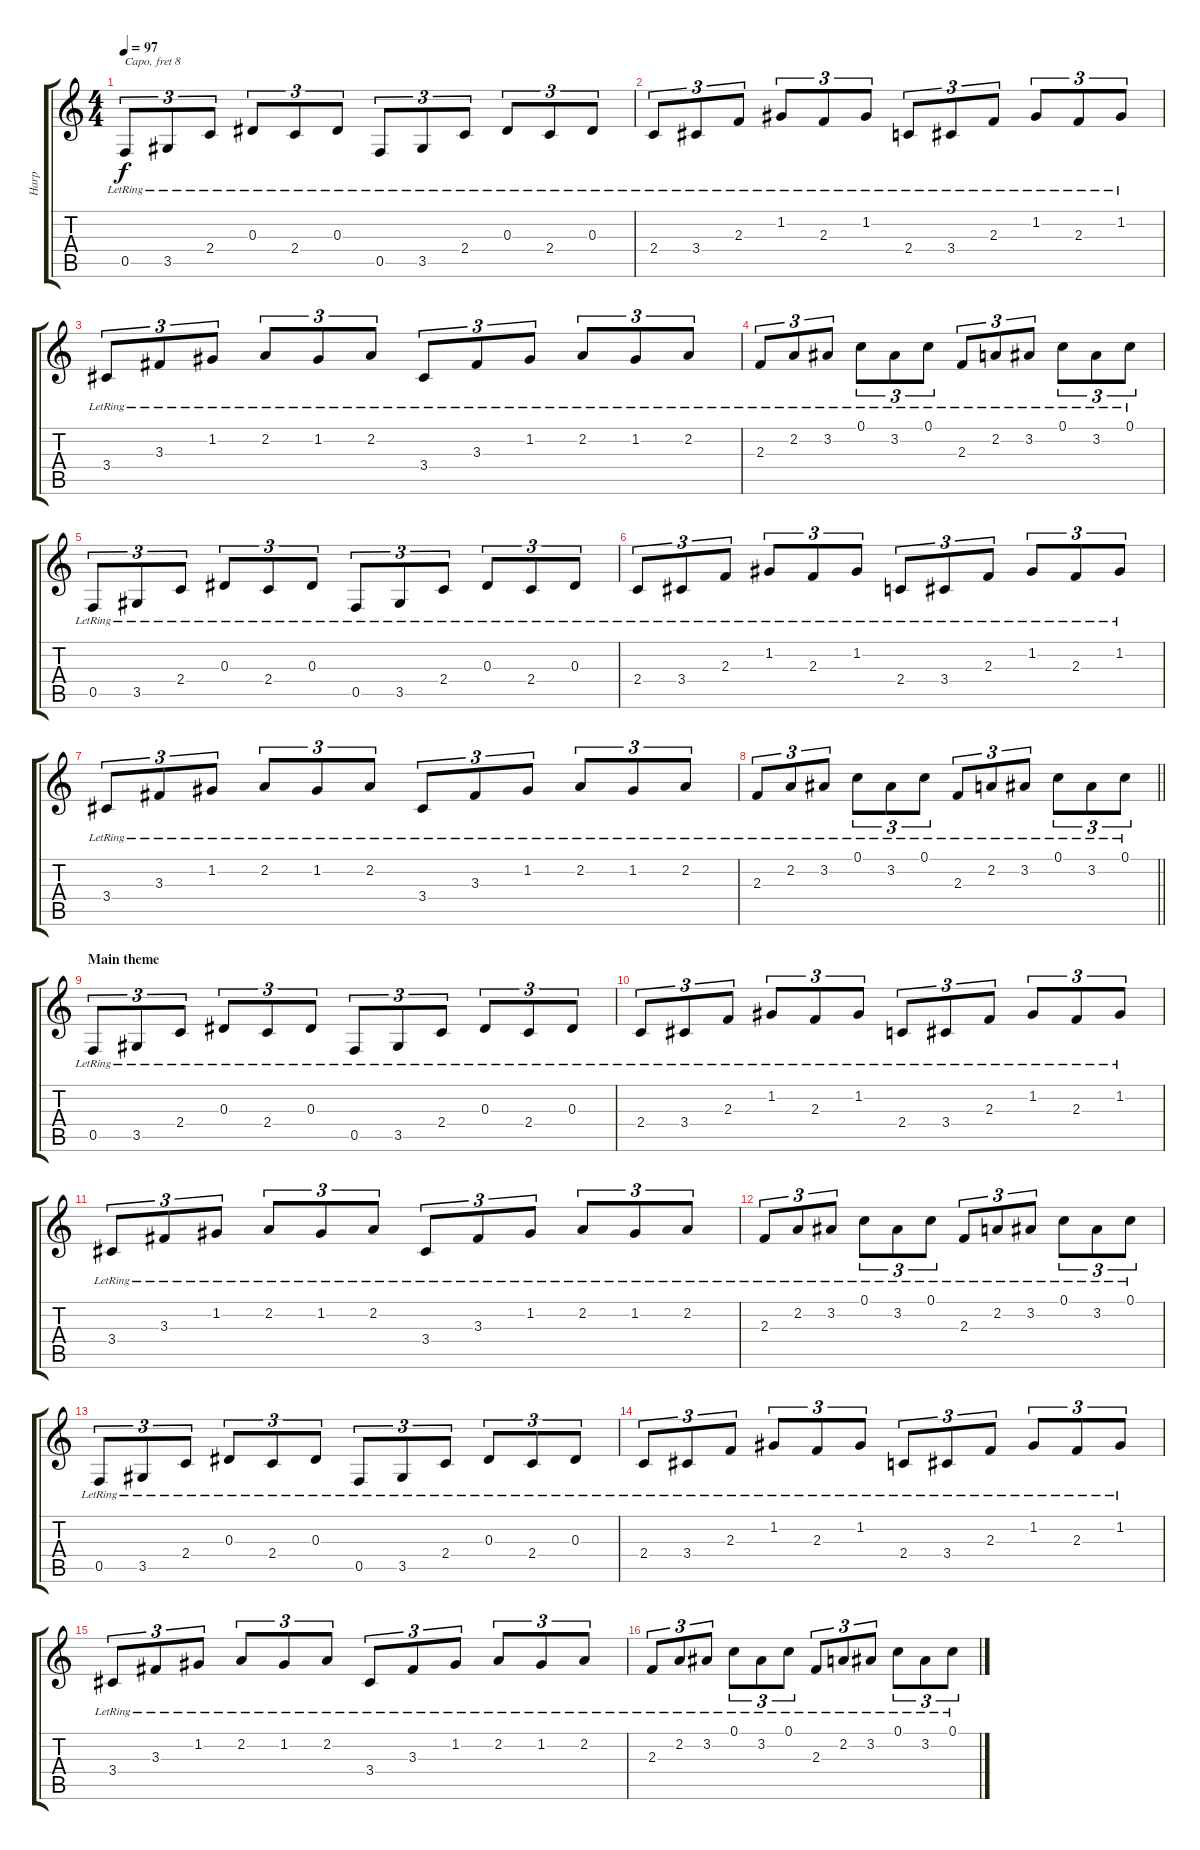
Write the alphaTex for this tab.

\track ("Harp" "Harp") {instrument orchestralharp}
\staff {score tabs}
\capo 8
\tuning (E4 B3 G3 D3 A2 E2) {hide}
\ts (4 4)
\tempo 97
\clef g2
\ks c
0.5{lr}.8{tu (3 2) dy f} 3.5{lr}.8{tu (3 2)} 2.4{lr}.8{tu (3 2)} 0.3{lr}.8{tu (3 2)} 2.4{lr}.8{tu (3 2)} 0.3{lr}.8{tu (3 2)} 0.5{lr}.8{tu (3 2)} 3.5{lr}.8{tu (3 2)} 2.4{lr}.8{tu (3 2)} 0.3{lr}.8{tu (3 2)} 2.4{lr}.8{tu (3 2)} 0.3{lr}.8{tu (3 2)} |
2.4{lr}.8{tu (3 2)} 3.4{lr}.8{tu (3 2)} 2.3{lr}.8{tu (3 2)} 1.2{lr}.8{tu (3 2)} 2.3{lr}.8{tu (3 2)} 1.2{lr}.8{tu (3 2)} 2.4{lr}.8{tu (3 2)} 3.4{lr}.8{tu (3 2)} 2.3{lr}.8{tu (3 2)} 1.2{lr}.8{tu (3 2)} 2.3{lr}.8{tu (3 2)} 1.2{lr}.8{tu (3 2)} |
3.4{lr}.8{tu (3 2)} 3.3{lr}.8{tu (3 2)} 1.2{lr}.8{tu (3 2)} 2.2{lr}.8{tu (3 2)} 1.2{lr}.8{tu (3 2)} 2.2{lr}.8{tu (3 2)} 3.4{lr}.8{tu (3 2)} 3.3{lr}.8{tu (3 2)} 1.2{lr}.8{tu (3 2)} 2.2{lr}.8{tu (3 2)} 1.2{lr}.8{tu (3 2)} 2.2{lr}.8{tu (3 2)} |
2.3{lr}.8{tu (3 2)} 2.2{lr}.8{tu (3 2)} 3.2{lr}.8{tu (3 2)} 0.1{lr}.8{tu (3 2)} 3.2{lr}.8{tu (3 2)} 0.1{lr}.8{tu (3 2)} 2.3{lr}.8{tu (3 2)} 2.2{lr}.8{tu (3 2)} 3.2{lr}.8{tu (3 2)} 0.1{lr}.8{tu (3 2)} 3.2{lr}.8{tu (3 2)} 0.1{lr}.8{tu (3 2)} |
0.5{lr}.8{tu (3 2)} 3.5{lr}.8{tu (3 2)} 2.4{lr}.8{tu (3 2)} 0.3{lr}.8{tu (3 2)} 2.4{lr}.8{tu (3 2)} 0.3{lr}.8{tu (3 2)} 0.5{lr}.8{tu (3 2)} 3.5{lr}.8{tu (3 2)} 2.4{lr}.8{tu (3 2)} 0.3{lr}.8{tu (3 2)} 2.4{lr}.8{tu (3 2)} 0.3{lr}.8{tu (3 2)} |
2.4{lr}.8{tu (3 2)} 3.4{lr}.8{tu (3 2)} 2.3{lr}.8{tu (3 2)} 1.2{lr}.8{tu (3 2)} 2.3{lr}.8{tu (3 2)} 1.2{lr}.8{tu (3 2)} 2.4{lr}.8{tu (3 2)} 3.4{lr}.8{tu (3 2)} 2.3{lr}.8{tu (3 2)} 1.2{lr}.8{tu (3 2)} 2.3{lr}.8{tu (3 2)} 1.2{lr}.8{tu (3 2)} |
3.4{lr}.8{tu (3 2)} 3.3{lr}.8{tu (3 2)} 1.2{lr}.8{tu (3 2)} 2.2{lr}.8{tu (3 2)} 1.2{lr}.8{tu (3 2)} 2.2{lr}.8{tu (3 2)} 3.4{lr}.8{tu (3 2)} 3.3{lr}.8{tu (3 2)} 1.2{lr}.8{tu (3 2)} 2.2{lr}.8{tu (3 2)} 1.2{lr}.8{tu (3 2)} 2.2{lr}.8{tu (3 2)} |
\barLineRight lightlight
2.3{lr}.8{tu (3 2)} 2.2{lr}.8{tu (3 2)} 3.2{lr}.8{tu (3 2)} 0.1{lr}.8{tu (3 2)} 3.2{lr}.8{tu (3 2)} 0.1{lr}.8{tu (3 2)} 2.3{lr}.8{tu (3 2)} 2.2{lr}.8{tu (3 2)} 3.2{lr}.8{tu (3 2)} 0.1{lr}.8{tu (3 2)} 3.2{lr}.8{tu (3 2)} 0.1{lr}.8{tu (3 2)} |
\section ("" "Main theme")
0.5{lr}.8{tu (3 2)} 3.5{lr}.8{tu (3 2)} 2.4{lr}.8{tu (3 2)} 0.3{lr}.8{tu (3 2)} 2.4{lr}.8{tu (3 2)} 0.3{lr}.8{tu (3 2)} 0.5{lr}.8{tu (3 2)} 3.5{lr}.8{tu (3 2)} 2.4{lr}.8{tu (3 2)} 0.3{lr}.8{tu (3 2)} 2.4{lr}.8{tu (3 2)} 0.3{lr}.8{tu (3 2)} |
2.4{lr}.8{tu (3 2)} 3.4{lr}.8{tu (3 2)} 2.3{lr}.8{tu (3 2)} 1.2{lr}.8{tu (3 2)} 2.3{lr}.8{tu (3 2)} 1.2{lr}.8{tu (3 2)} 2.4{lr}.8{tu (3 2)} 3.4{lr}.8{tu (3 2)} 2.3{lr}.8{tu (3 2)} 1.2{lr}.8{tu (3 2)} 2.3{lr}.8{tu (3 2)} 1.2{lr}.8{tu (3 2)} |
3.4{lr}.8{tu (3 2)} 3.3{lr}.8{tu (3 2)} 1.2{lr}.8{tu (3 2)} 2.2{lr}.8{tu (3 2)} 1.2{lr}.8{tu (3 2)} 2.2{lr}.8{tu (3 2)} 3.4{lr}.8{tu (3 2)} 3.3{lr}.8{tu (3 2)} 1.2{lr}.8{tu (3 2)} 2.2{lr}.8{tu (3 2)} 1.2{lr}.8{tu (3 2)} 2.2{lr}.8{tu (3 2)} |
2.3{lr}.8{tu (3 2)} 2.2{lr}.8{tu (3 2)} 3.2{lr}.8{tu (3 2)} 0.1{lr}.8{tu (3 2)} 3.2{lr}.8{tu (3 2)} 0.1{lr}.8{tu (3 2)} 2.3{lr}.8{tu (3 2)} 2.2{lr}.8{tu (3 2)} 3.2{lr}.8{tu (3 2)} 0.1{lr}.8{tu (3 2)} 3.2{lr}.8{tu (3 2)} 0.1{lr}.8{tu (3 2)} |
0.5{lr}.8{tu (3 2)} 3.5{lr}.8{tu (3 2)} 2.4{lr}.8{tu (3 2)} 0.3{lr}.8{tu (3 2)} 2.4{lr}.8{tu (3 2)} 0.3{lr}.8{tu (3 2)} 0.5{lr}.8{tu (3 2)} 3.5{lr}.8{tu (3 2)} 2.4{lr}.8{tu (3 2)} 0.3{lr}.8{tu (3 2)} 2.4{lr}.8{tu (3 2)} 0.3{lr}.8{tu (3 2)} |
2.4{lr}.8{tu (3 2)} 3.4{lr}.8{tu (3 2)} 2.3{lr}.8{tu (3 2)} 1.2{lr}.8{tu (3 2)} 2.3{lr}.8{tu (3 2)} 1.2{lr}.8{tu (3 2)} 2.4{lr}.8{tu (3 2)} 3.4{lr}.8{tu (3 2)} 2.3{lr}.8{tu (3 2)} 1.2{lr}.8{tu (3 2)} 2.3{lr}.8{tu (3 2)} 1.2{lr}.8{tu (3 2)} |
3.4{lr}.8{tu (3 2)} 3.3{lr}.8{tu (3 2)} 1.2{lr}.8{tu (3 2)} 2.2{lr}.8{tu (3 2)} 1.2{lr}.8{tu (3 2)} 2.2{lr}.8{tu (3 2)} 3.4{lr}.8{tu (3 2)} 3.3{lr}.8{tu (3 2)} 1.2{lr}.8{tu (3 2)} 2.2{lr}.8{tu (3 2)} 1.2{lr}.8{tu (3 2)} 2.2{lr}.8{tu (3 2)} |
2.3{lr}.8{tu (3 2)} 2.2{lr}.8{tu (3 2)} 3.2{lr}.8{tu (3 2)} 0.1{lr}.8{tu (3 2)} 3.2{lr}.8{tu (3 2)} 0.1{lr}.8{tu (3 2)} 2.3{lr}.8{tu (3 2)} 2.2{lr}.8{tu (3 2)} 3.2{lr}.8{tu (3 2)} 0.1{lr}.8{tu (3 2)} 3.2{lr}.8{tu (3 2)} 0.1{lr}.8{tu (3 2)}
